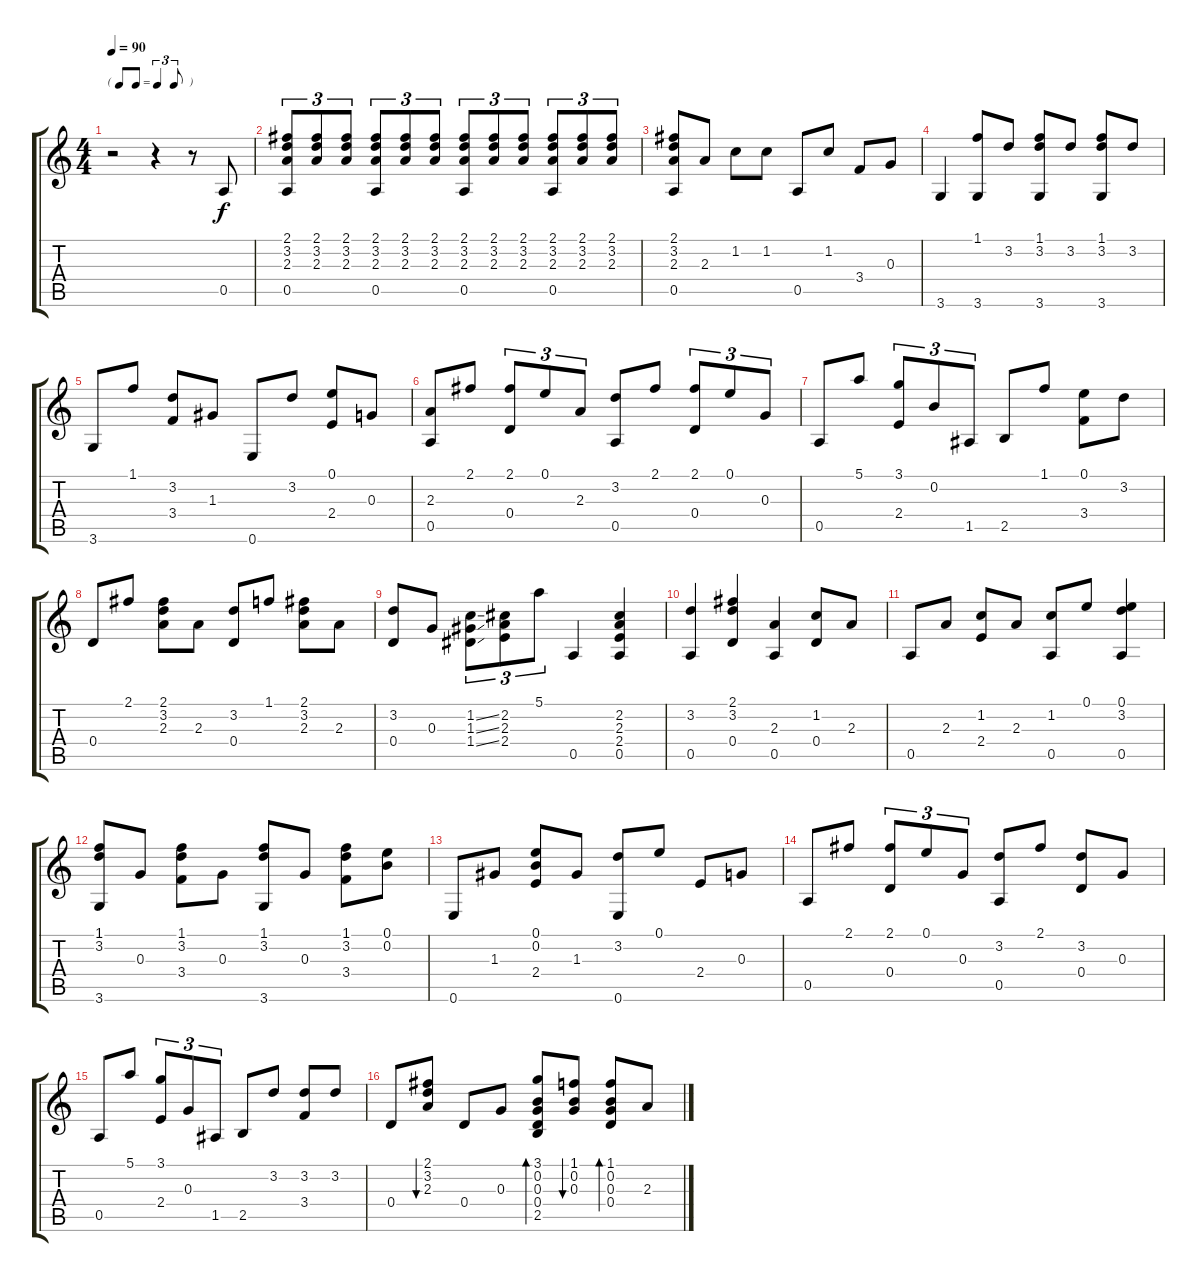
\track "" {instrument acousticguitarsteel}
\staff {score tabs}
\tuning (E4 B3 G3 D3 A2 E2) {hide}
\ts (4 4)
\tf triplet8th
\tempo 90
\clef g2
\ks c
r.2{dy f instrument acousticguitarsteel} r.4 r.8 0.5.8 |
(2.1 3.2 2.3 0.5).8{tu (3 2)} (2.1 3.2 2.3).8{tu (3 2)} (2.1 3.2 2.3).8{tu (3 2)} (2.1 3.2 2.3 0.5).8{tu (3 2)} (2.1 3.2 2.3).8{tu (3 2)} (2.1 3.2 2.3).8{tu (3 2)} (2.1 3.2 2.3 0.5).8{tu (3 2)} (2.1 3.2 2.3).8{tu (3 2)} (2.1 3.2 2.3).8{tu (3 2)} (2.1 3.2 2.3 0.5).8{tu (3 2)} (2.1 3.2 2.3).8{tu (3 2)} (2.1 3.2 2.3).8{tu (3 2)} |
(2.1 3.2 2.3 0.5).8 2.3.8 1.2.8 1.2.8 0.5.8 1.2.8 3.4.8 0.3.8 |
3.6.4 (1.1 3.6).8 3.2.8 (1.1 3.2 3.6).8 3.2.8 (1.1 3.2 3.6).8 3.2.8 |
3.6.8 1.1.8 (3.2 3.4).8 1.3.8 0.6.8 3.2.8 (0.1 2.4).8 0.3.8 |
(2.3 0.5).8 2.1.8 (2.1 0.4).8{tu (3 2)} 0.1.8{tu (3 2)} 2.3.8{tu (3 2)} (3.2 0.5).8 2.1.8 (2.1 0.4).8{tu (3 2)} 0.1.8{tu (3 2)} 0.3.8{tu (3 2)} |
0.5.8 5.1.8 (3.1 2.4).8{tu (3 2)} 0.2.8{tu (3 2)} 1.5.8{tu (3 2)} 2.5.8 1.1.8 (0.1 3.4).8 3.2.8 |
0.4.8 2.1.8 (2.1 3.2 2.3).8 2.3.8 (3.2 0.4).8 1.1.8 (2.1 3.2 2.3).8 2.3.8 |
(3.2 0.4).8 0.3.8 (1.2{ss} 1.3{ss} 1.4{ss}).8{tu (3 2)} (2.2 2.3 2.4).8{tu (3 2)} 5.1.8{tu (3 2)} 0.5.4 (2.2 2.3 2.4 0.5).4 |
(3.2 0.5).4 (2.1 3.2 0.4).4 (2.3 0.5).4 (1.2 0.4).8 2.3.8 |
0.5.8 2.3.8 (1.2 2.4).8 2.3.8 (1.2 0.5).8 0.1.8 (0.1 3.2 0.5).4 |
(1.1 3.2 3.6).8 0.3.8 (1.1 3.2 3.4).8 0.3.8 (1.1 3.2 3.6).8 0.3.8 (1.1 3.2 3.4).8 (0.1 0.2).8 |
0.6.8 1.3.8 (0.1 0.2 2.4).8 1.3.8 (3.2 0.6).8 0.1.8 2.4.8 0.3.8 |
0.5.8 2.1.8 (2.1 0.4).8{tu (3 2)} 0.1.8{tu (3 2)} 0.3.8{tu (3 2)} (3.2 0.5).8 2.1.8 (3.2 0.4).8 0.3.8 |
0.5.8 5.1.8 (3.1 2.4).8{tu (3 2)} 0.3.8{tu (3 2)} 1.5.8{tu (3 2)} 2.5.8 3.2.8 (3.2 3.4).8 3.2.8 |
0.4.8 (2.1 3.2 2.3).8{bu 120} 0.4.8 0.3.8 (3.1 0.2 0.3 0.4 2.5).8{bd 60} (1.1 0.2 0.3).8{bu 120} (1.1 0.2 0.3 0.4).8{bd 120} 2.3.8
